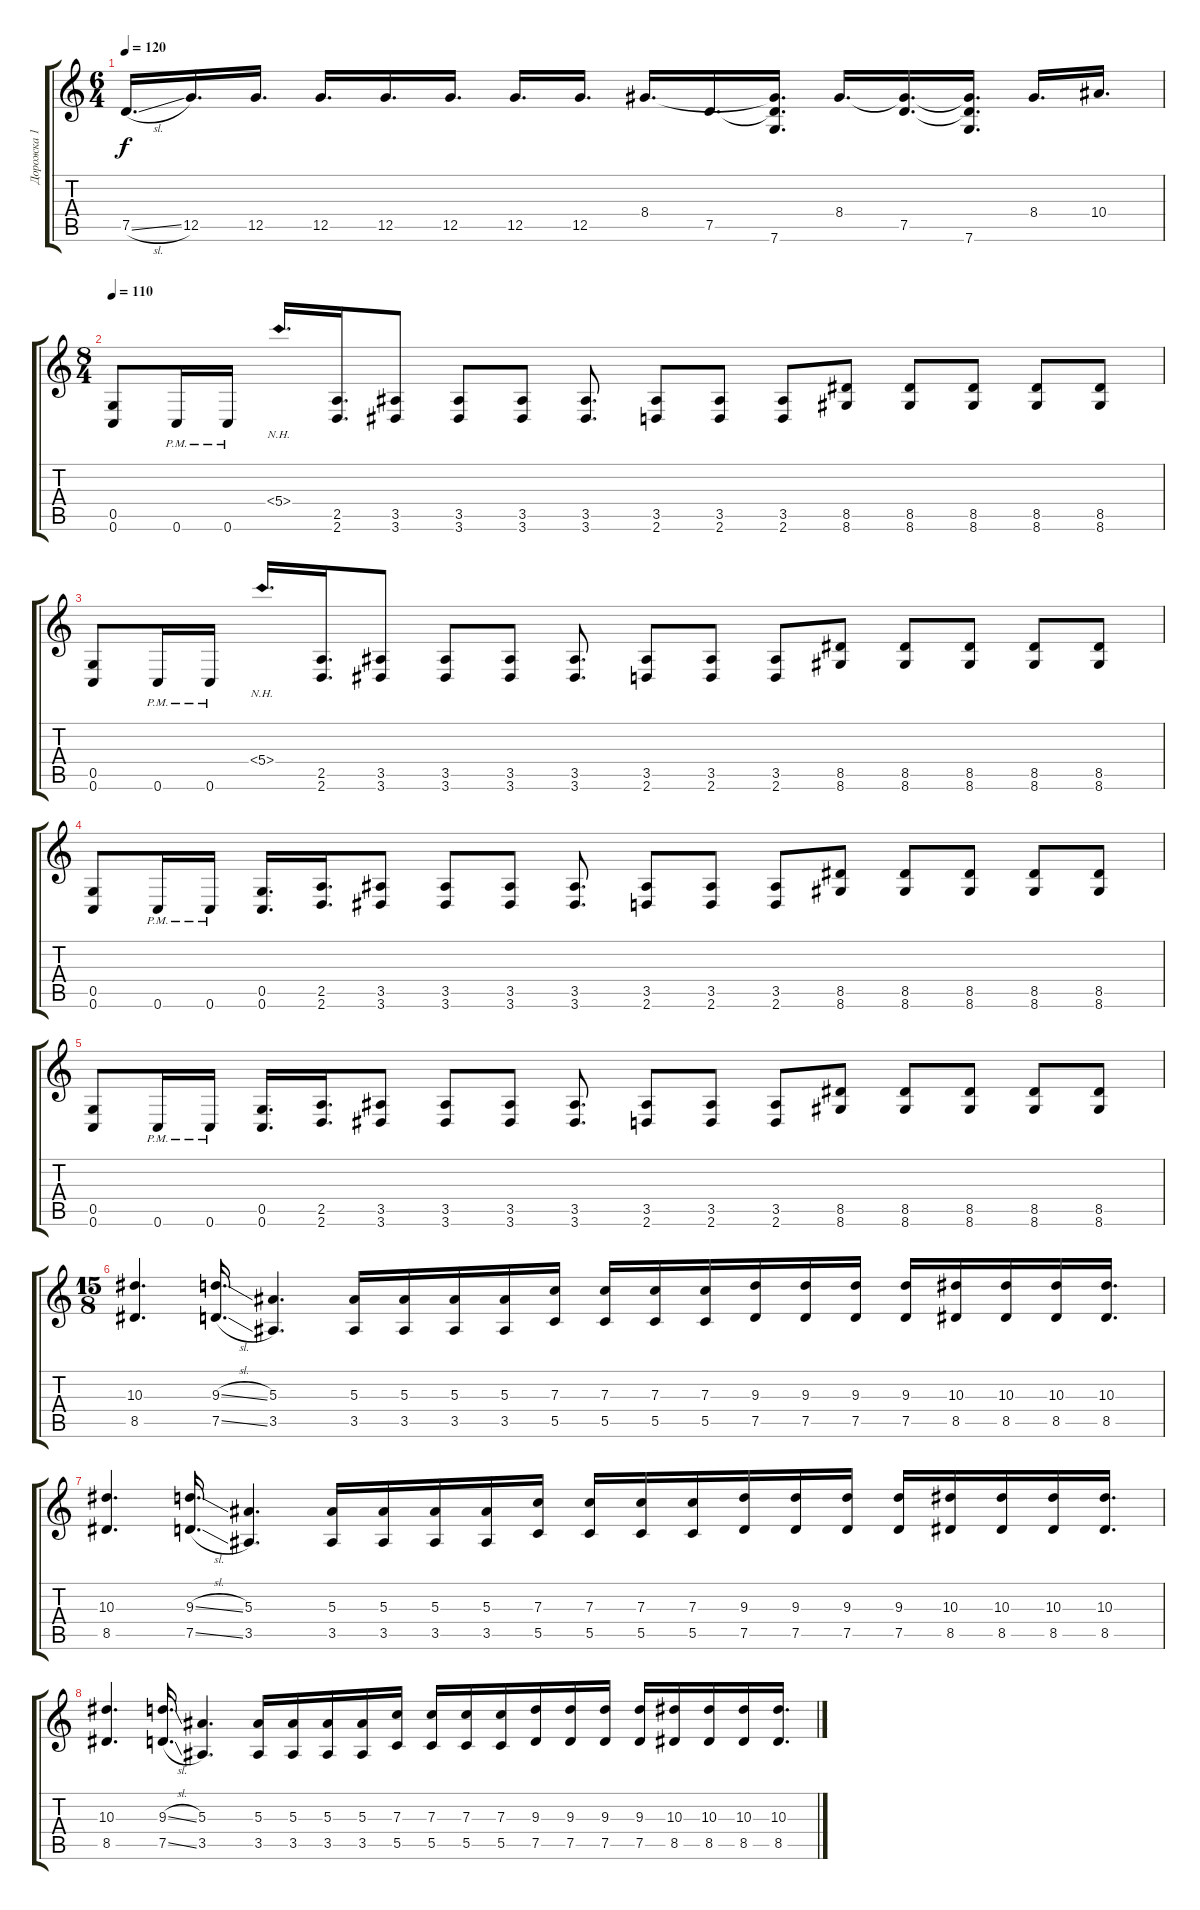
\track ("Дорожка 1" "Дорожка 1") {instrument overdrivenguitar}
\staff {score tabs}
\tuning (D4 A3 F3 C3 G2 C2) {hide}
\ts (6 4)
\tempo 120
\clef g2
\ks c
7.5{sl}.16{d dy f} 12.5.16{d} 12.5.16{d} 12.5.16{d} 12.5.16{d} 12.5.16{d} 12.5.16{d} 12.5.16{d} 8.4.16{d} 7.5.16{d} (8.4{t} 7.5{t} 7.6).16{d} 8.4.16{d} (8.4{t} 7.5).16{d} (8.4{t} 7.5{t} 7.6).16{d} 8.4.16{d} 10.4.16{d} |
\ts (8 4)
\tempo 110
(0.5 0.6).8 0.6{pm}.16 0.6{pm}.16 5.4{nh}.16{d} (2.5 2.6).16{d} (3.5 3.6).8 (3.5 3.6).8 (3.5 3.6).8 (3.5 3.6).8{d} (3.5 2.6).8 (3.5 2.6).8 (3.5 2.6).8 (8.5 8.6).8 (8.5 8.6).8 (8.5 8.6).8 (8.5 8.6).8 (8.5 8.6).8 |
(0.5 0.6).8 0.6{pm}.16 0.6{pm}.16 5.4{nh}.16{d} (2.5 2.6).16{d} (3.5 3.6).8 (3.5 3.6).8 (3.5 3.6).8 (3.5 3.6).8{d} (3.5 2.6).8 (3.5 2.6).8 (3.5 2.6).8 (8.5 8.6).8 (8.5 8.6).8 (8.5 8.6).8 (8.5 8.6).8 (8.5 8.6).8 |
(0.5 0.6).8 0.6{pm}.16 0.6{pm}.16 (0.5 0.6).16{d} (2.5 2.6).16{d} (3.5 3.6).8 (3.5 3.6).8 (3.5 3.6).8 (3.5 3.6).8{d} (3.5 2.6).8 (3.5 2.6).8 (3.5 2.6).8 (8.5 8.6).8 (8.5 8.6).8 (8.5 8.6).8 (8.5 8.6).8 (8.5 8.6).8 |
(0.5 0.6).8 0.6{pm}.16 0.6{pm}.16 (0.5 0.6).16{d} (2.5 2.6).16{d} (3.5 3.6).8 (3.5 3.6).8 (3.5 3.6).8 (3.5 3.6).8{d} (3.5 2.6).8 (3.5 2.6).8 (3.5 2.6).8 (8.5 8.6).8 (8.5 8.6).8 (8.5 8.6).8 (8.5 8.6).8 (8.5 8.6).8 |
\ts (15 8)
(10.3 8.5).4{d} (9.3{sl} 7.5{sl}).16{d} (5.3 3.5).4{d} (5.3 3.5).16 (5.3 3.5).16 (5.3 3.5).16 (5.3 3.5).16 (7.3 5.5).16 (7.3 5.5).16 (7.3 5.5).16 (7.3 5.5).16 (9.3 7.5).16 (9.3 7.5).16 (9.3 7.5).16 (9.3 7.5).16 (10.3 8.5).16 (10.3 8.5).16 (10.3 8.5).16 (10.3 8.5).16{d} |
(10.3 8.5).4{d} (9.3{sl} 7.5{sl}).16{d} (5.3 3.5).4{d} (5.3 3.5).16 (5.3 3.5).16 (5.3 3.5).16 (5.3 3.5).16 (7.3 5.5).16 (7.3 5.5).16 (7.3 5.5).16 (7.3 5.5).16 (9.3 7.5).16 (9.3 7.5).16 (9.3 7.5).16 (9.3 7.5).16 (10.3 8.5).16 (10.3 8.5).16 (10.3 8.5).16 (10.3 8.5).16{d} |
(10.3 8.5).4{d} (9.3{sl} 7.5{sl}).16{d} (5.3 3.5).4{d} (5.3 3.5).16 (5.3 3.5).16 (5.3 3.5).16 (5.3 3.5).16 (7.3 5.5).16 (7.3 5.5).16 (7.3 5.5).16 (7.3 5.5).16 (9.3 7.5).16 (9.3 7.5).16 (9.3 7.5).16 (9.3 7.5).16 (10.3 8.5).16 (10.3 8.5).16 (10.3 8.5).16 (10.3 8.5).16{d}
